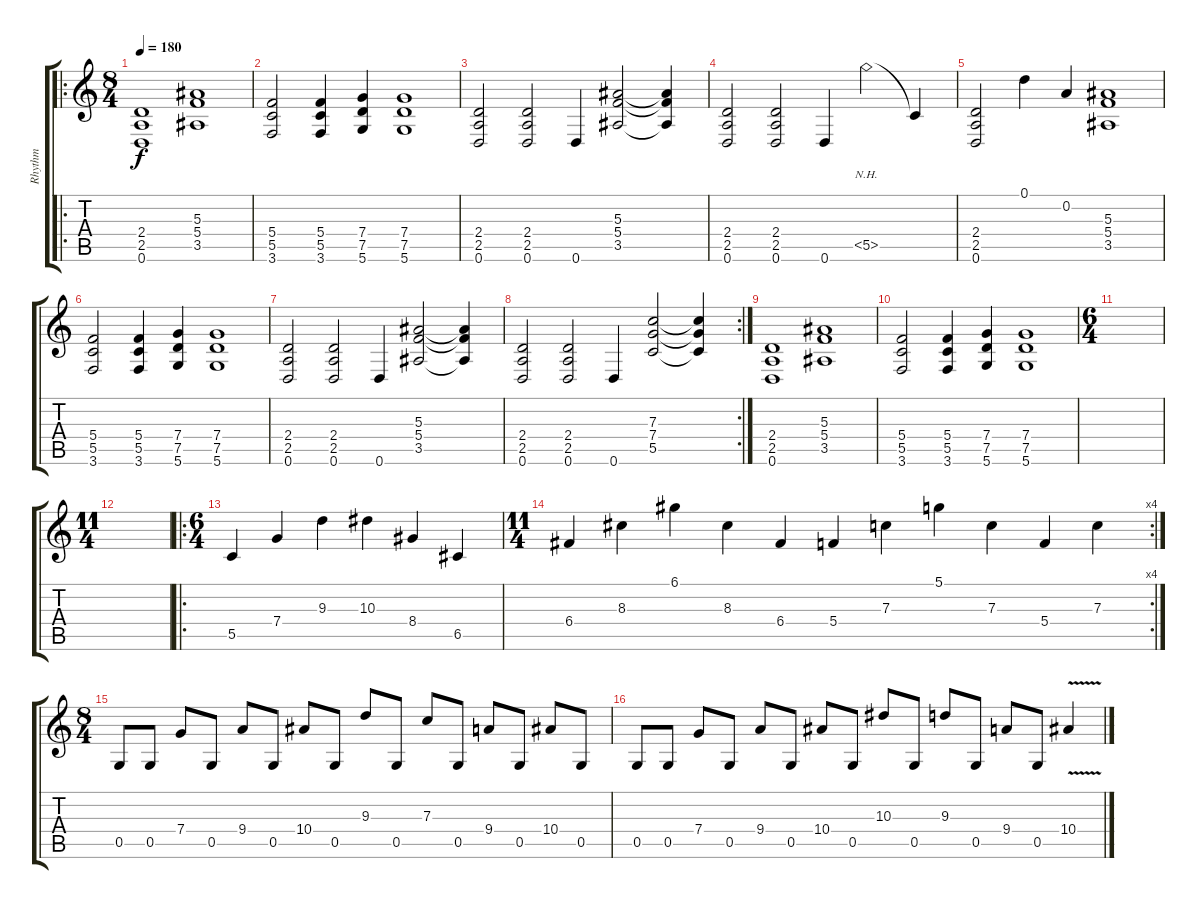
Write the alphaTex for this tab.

\track ("Rhythm" "Rhythm") {instrument distortionguitar}
\staff {score tabs}
\tuning (D4 A3 F3 C3 G2 D2) {hide}
\ro
\ts (8 4)
\tempo 180
\clef g2
\ks c
(2.4 2.5 0.6).1{dy f} (5.3 5.4 3.5).1 |
(5.4 5.5 3.6).2 (5.4 5.5 3.6).4 (7.4 7.5 5.6).4 (7.4 7.5 5.6).1 |
(2.4 2.5 0.6).2 (2.4 2.5 0.6).2 0.6.4 (5.3 5.4 3.5).2 (5.3{t} 5.4{t} 3.5{t}).4 |
(2.4 2.5 0.6).2 (2.4 2.5 0.6).2 0.6.4 5.5{nh}.2 5.5{t}.4 |
(2.4 2.5 0.6).2 0.1.4 0.2.4 (5.3 5.4 3.5).1 |
(5.4 5.5 3.6).2 (5.4 5.5 3.6).4 (7.4 7.5 5.6).4 (7.4 7.5 5.6).1 |
(2.4 2.5 0.6).2 (2.4 2.5 0.6).2 0.6.4 (5.3 5.4 3.5).2 (5.3{t} 5.4{t} 3.5{t}).4 |
\rc 2
(2.4 2.5 0.6).2 (2.4 2.5 0.6).2 0.6.4 (7.3 7.4 5.5).2 (7.3{t} 7.4{t} 5.5{t}).4 |
(2.4 2.5 0.6).1 (5.3 5.4 3.5).1 |
(5.4 5.5 3.6).2 (5.4 5.5 3.6).4 (7.4 7.5 5.6).4 (7.4 7.5 5.6).1 |
\ts (6 4)
|
\ts (11 4)
|
\ro
\ts (6 4)
5.5.4 7.4.4 9.3.4 10.3.4 8.4.4 6.5.4 |
\rc 4
\ts (11 4)
6.4.4 8.3.4 6.1.4 8.3.4 6.4.4 5.4.4 7.3.4 5.1.4 7.3.4 5.4.4 7.3.4 |
\ts (8 4)
0.5.8 0.5.8 7.4.8 0.5.8 9.4.8 0.5.8 10.4.8 0.5.8 9.3.8 0.5.8 7.3.8 0.5.8 9.4.8 0.5.8 10.4.8 0.5.8 |
0.5.8 0.5.8 7.4.8 0.5.8 9.4.8 0.5.8 10.4.8 0.5.8 10.3.8 0.5.8 9.3.8 0.5.8 9.4.8 0.5.8 10.4{v}.4
